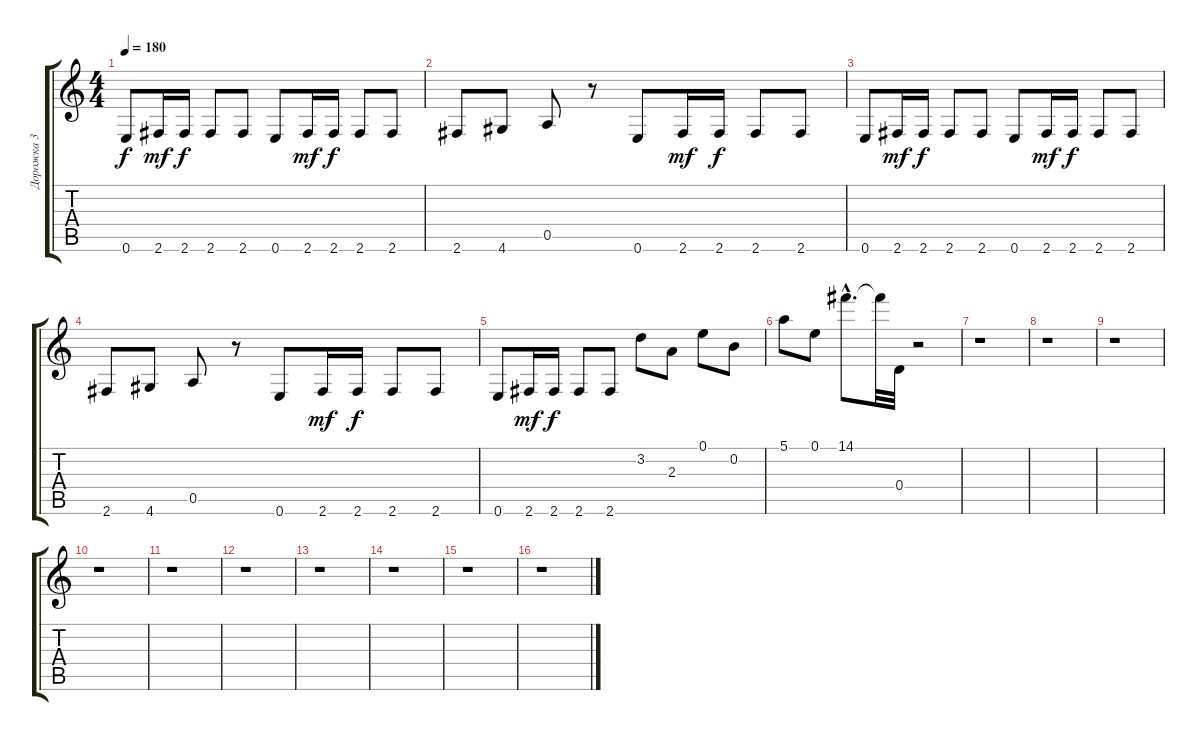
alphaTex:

\track ("Дорожка 3" "Дорожка 3") {instrument distortionguitar}
\staff {score tabs}
\tuning (E4 B3 G3 D3 A2 E2) {hide}
\ts (4 4)
\tempo 180
\clef g2
\ks c
0.6.8{dy f} 2.6.16{dy mf} 2.6.16{dy f} 2.6.8 2.6.8 0.6.8 2.6.16{dy mf} 2.6.16{dy f} 2.6.8 2.6.8 |
2.6.8 4.6.8 0.5.8 r.8 0.6.8 2.6.16{dy mf} 2.6.16{dy f} 2.6.8 2.6.8 |
0.6.8 2.6.16{dy mf} 2.6.16{dy f} 2.6.8 2.6.8 0.6.8 2.6.16{dy mf} 2.6.16{dy f} 2.6.8 2.6.8 |
2.6.8 4.6.8 0.5.8 r.8 0.6.8 2.6.16{dy mf} 2.6.16{dy f} 2.6.8 2.6.8 |
0.6.8 2.6.16{dy mf} 2.6.16{dy f} 2.6.8 2.6.8 3.2.8 2.3.8 0.1.8 0.2.8 |
5.1.8 0.1.8 14.1{hac}.8{d} 14.1{t}.32 0.4.32 r.2 |
r.1 |
r.1 |
r.1 |
r.1 |
r.1 |
r.1 |
r.1 |
r.1 |
r.1 |
r.1
